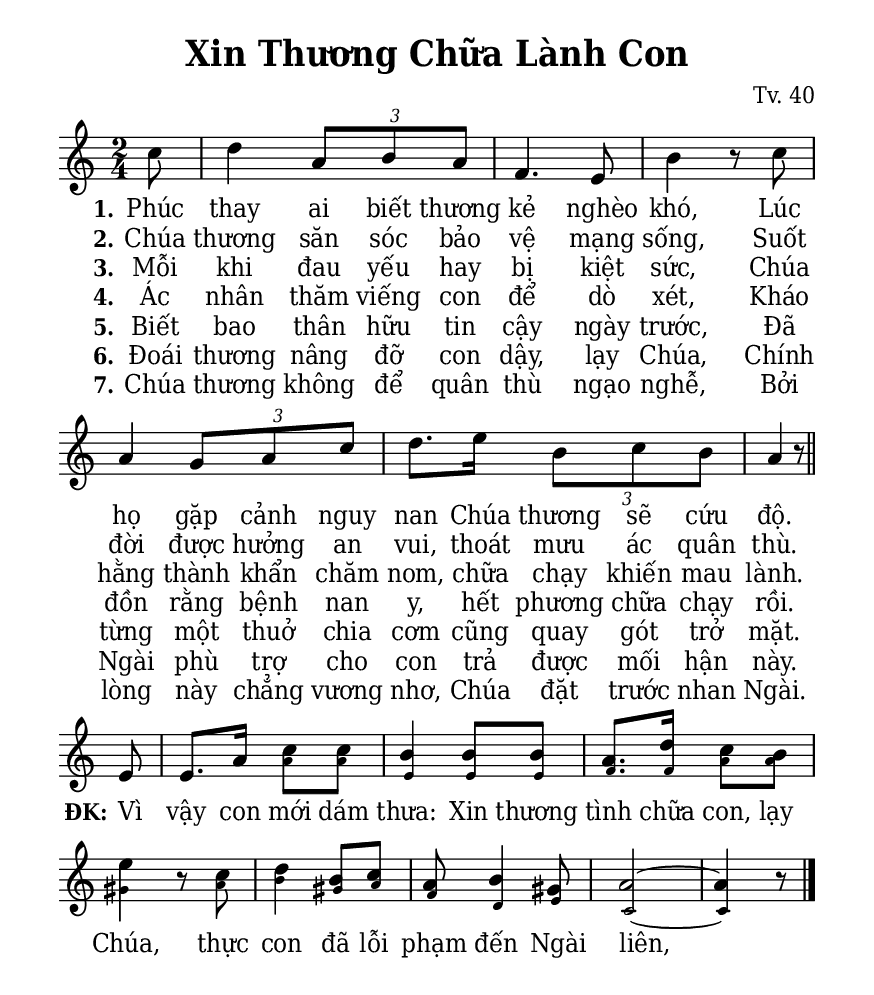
% Cài đặt chung\
\version "2.22.1"
\include "english.ly"

\header {
  title = "Xin Thương Chữa Lành Con"
  composer = "Tv. 40"
  %arranger = "Lm. Kim Long"
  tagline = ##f
}

% Nhạc phiên khúc
nhacPhienKhucSop = \relative c'' {
  \partial 8 c8 |
  d4 \tuplet 3/2 { a8 b a } |
  f4. e8 |
  b'4 r8 c |
  a4 \tuplet 3/2 { g8 a c } |
  d8. e16 \tuplet 3/2 { b8 c b } |
  a4 r8 \bar "||"
  
  e8 |
  e8. a16 c8 c |
  b4 b8 b |
  a8. d16 c8 b |
  e4 r8 c |
  d4 b8 c |
  a b4 gs8 |
  a2 ~ |
  a4 r8 \bar "|."
}

nhacPhienKhucAlto = \relative c' {
  r8 |
  R2*5
  r4.
  
  e8 |
  e8. a16 a8 a |
  e4 e8 e |
  f8. f16 a8 a |
  gs4 r8 a |
  b4 gs8 a |
  f d4 e8 |
  c2 ~ |
  c4 r8
}

% Lời phiên khúc
loiPhienKhucSop = \lyrics {
  <<
    {
      \set stanza = "1."
      Phúc thay ai biết thương kẻ nghèo khó,
      Lúc họ gặp cảnh nguy nan Chúa thương sẽ cứu độ.
    }
    \new Lyrics {
	    \set associatedVoice = "beSop"
	    \set stanza = "2."
	    Chúa thương săn sóc bảo vệ mạng sống,
	    Suốt đời được hưởng an vui,
	    thoát mưu ác quân thù.
    }
    \new Lyrics {
	    \set associatedVoice = "beSop"
	    \set stanza = "3."
	    Mỗi khi đau yếu hay bị kiệt sức,
	    Chúa hằng thành khẩn chăm nom,
	    chữa chạy khiến mau lành.
    }
    \new Lyrics {
	    \set associatedVoice = "beSop"
	    \set stanza = "4."
	    Ác nhân thăm viếng con để dò xét,
	    Kháo đồn rằng bệnh nan y,
	    hết phương chữa chạy rồi.
    }
    \new Lyrics {
	    \set associatedVoice = "beSop"
	    \set stanza = "5."
	    Biết bao thân hữu tin cậy ngày trước,
	    Đã từng một thuở chia cơm
	    cũng quay gót trở mặt.
    }
    \new Lyrics {
	    \set associatedVoice = "beSop"
	    \set stanza = "6."
	    Đoái thương nâng đỡ con dậy,
	    lạy Chúa, Chính Ngài phù trợ
	    cho con trả được mối hận này.
    }
    \new Lyrics {
	    \set associatedVoice = "beSop"
	    \set stanza = "7."
	    Chúa thương không để quân thù ngạo nghễ,
	    Bởi lòng này chẳng vương nhơ,
	    Chúa đặt trước nhan Ngài.
    }
  >>
  \set stanza = "ĐK:"
  Vì vậy con mới dám thưa:
  Xin thương tình chữa con, lạy Chúa,
  thực con đã lỗi phạm đến Ngài liên,
}

% Dàn trang
\paper {
  #(set-paper-size "a5")
  top-margin = 10\mm
  bottom-margin = 10\mm
  left-margin = 10\mm
  right-margin = 10\mm
  indent = #0
  #(define fonts
	 (make-pango-font-tree "Deja Vu Serif Condensed"
	 		       "Deja Vu Serif Condensed"
			       "Deja Vu Serif Condensed"
			       (/ 20 20)))
  print-page-number = ##f
}

TongNhip = {
  \key c \major \time 2/4
  \set Timing.beamExceptions = #'()
  \set Timing.baseMoment = #(ly:make-moment 1/4)
}

% Đổi kích thước nốt cho bè phụ
notBePhu =
#(define-music-function (font-size music) (number? ly:music?)
   (for-some-music
     (lambda (m)
       (if (music-is-of-type? m 'rhythmic-event)
           (begin
             (set! (ly:music-property m 'tweaks)
                   (cons `(font-size . ,font-size)
                         (ly:music-property m 'tweaks)))
             #t)
           #f))
     music)
   music)

\score {
  \new ChoirStaff <<
    \new Staff \with {
        \consists "Merge_rests_engraver"
        printPartCombineTexts = ##f
      }
      <<
      \new Voice \TongNhip \partCombine 
        \nhacPhienKhucSop
        \notBePhu -3 { \nhacPhienKhucAlto }
      \new NullVoice = beSop \nhacPhienKhucSop
      \new Lyrics \lyricsto beSop \loiPhienKhucSop
      >>
  >>
  \layout {
    %\override Staff.TimeSignature.transparent = ##t
    \override Lyrics.LyricSpace.minimum-distance = #0.7
    \override Score.BarNumber.break-visibility = ##(#f #f #f)
    \override Score.SpacingSpanner.uniform-stretching = ##t
  } 
}
